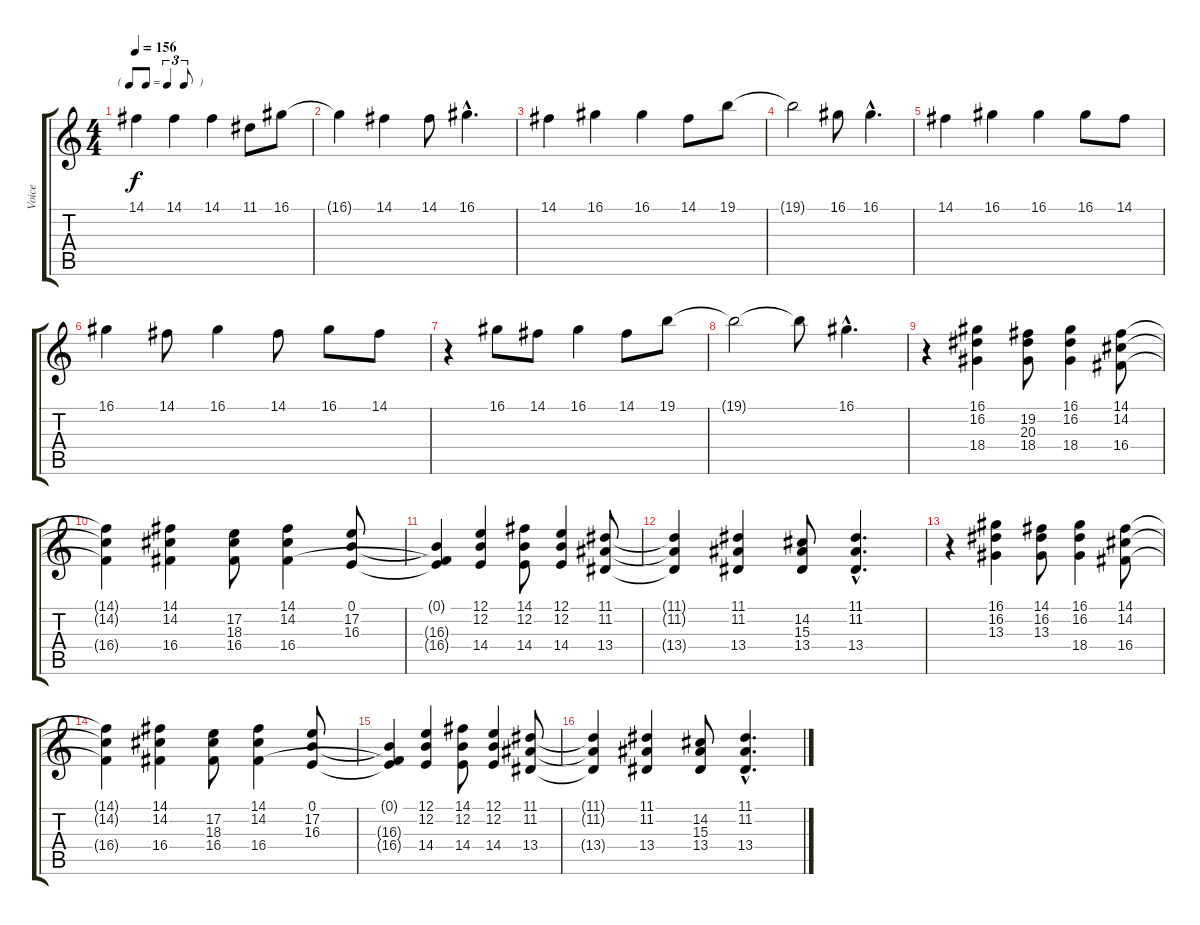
\track ("Voice" "Voice") {instrument acousticgrandpiano}
\staff {score tabs}
\tuning (E4 B3 G3 D3 A2 E2) {hide}
\ts (4 4)
\tf triplet8th
\tempo 156
\clef g2
\ks c
14.1.4{dy f} 14.1.4 14.1.4 11.1.8 16.1.8 |
16.1{t}.4 14.1.4 14.1.8 16.1{hac}.4{d} |
14.1.4 16.1.4 16.1.4 14.1.8 19.1.8 |
19.1{t}.2 16.1.8 16.1{hac}.4{d} |
14.1.4 16.1.4 16.1.4 16.1.8 14.1.8 |
16.1.4 14.1.8 16.1.4 14.1.8 16.1.8 14.1.8 |
r.4 16.1.8 14.1.8 16.1.4 14.1.8 19.1.8 |
19.1{t}.2 19.1{t}.8 16.1{hac}.4{d} |
r.4 (16.1 16.2 18.4).4 (19.2 20.3 18.4).8 (16.1 16.2 18.4).4 (14.1 14.2 16.4).8 |
(14.1{t} 14.2{t} 16.4{t}).4 (14.1 14.2 16.4).4 (17.2 18.3 16.4).8 (14.1 14.2 16.4).4 (0.1 17.2 16.3).8 |
(0.1{t} 16.3{t} 16.4{t}).4 (12.1 12.2 14.4).4 (14.1 12.2 14.4).8 (12.1 12.2 14.4).4 (11.1 11.2 13.4).8 |
(11.1{t} 11.2{t} 13.4{t}).4 (11.1 11.2 13.4).4 (14.2 15.3 13.4).8 (11.1{hac} 11.2{hac} 13.4{hac}).4{d} |
r.4 (16.1 16.2 13.3).4 (14.1 16.2 13.3).8 (16.1 16.2 18.4).4 (14.1 14.2 16.4).8 |
(14.1{t} 14.2{t} 16.4{t}).4 (14.1 14.2 16.4).4 (17.2 18.3 16.4).8 (14.1 14.2 16.4).4 (0.1 17.2 16.3).8 |
(0.1{t} 16.3{t} 16.4{t}).4 (12.1 12.2 14.4).4 (14.1 12.2 14.4).8 (12.1 12.2 14.4).4 (11.1 11.2 13.4).8 |
(11.1{t} 11.2{t} 13.4{t}).4 (11.1 11.2 13.4).4 (14.2 15.3 13.4).8 (11.1{hac} 11.2{hac} 13.4{hac}).4{d}
